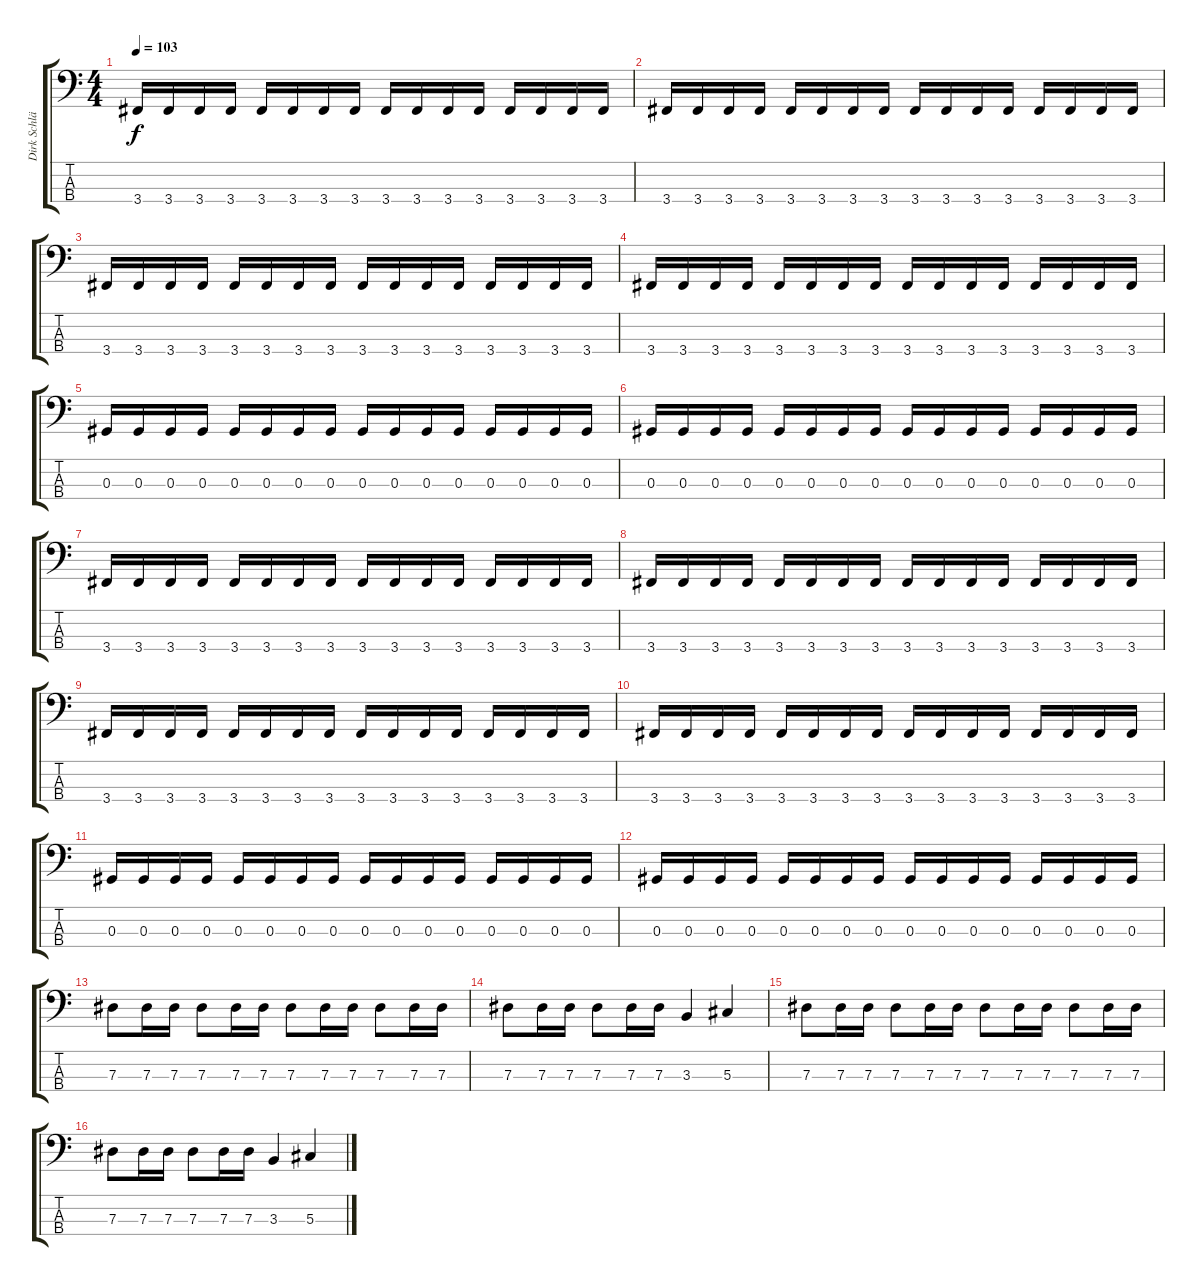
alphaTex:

\track ("Dirk Schlächter - Bass" "Dirk Schlä") {instrument acousticguitarsteel}
\staff {score tabs}
\tuning (Gb2 Db2 Ab1 Eb1) {hide}
\ts (4 4)
\tempo 103
\clef f4
\ks c
3.4.16{dy f} 3.4.16 3.4.16 3.4.16 3.4.16 3.4.16 3.4.16 3.4.16 3.4.16 3.4.16 3.4.16 3.4.16 3.4.16 3.4.16 3.4.16 3.4.16 |
3.4.16 3.4.16 3.4.16 3.4.16 3.4.16 3.4.16 3.4.16 3.4.16 3.4.16 3.4.16 3.4.16 3.4.16 3.4.16 3.4.16 3.4.16 3.4.16 |
3.4.16 3.4.16 3.4.16 3.4.16 3.4.16 3.4.16 3.4.16 3.4.16 3.4.16 3.4.16 3.4.16 3.4.16 3.4.16 3.4.16 3.4.16 3.4.16 |
3.4.16 3.4.16 3.4.16 3.4.16 3.4.16 3.4.16 3.4.16 3.4.16 3.4.16 3.4.16 3.4.16 3.4.16 3.4.16 3.4.16 3.4.16 3.4.16 |
0.3.16 0.3.16 0.3.16 0.3.16 0.3.16 0.3.16 0.3.16 0.3.16 0.3.16 0.3.16 0.3.16 0.3.16 0.3.16 0.3.16 0.3.16 0.3.16 |
0.3.16 0.3.16 0.3.16 0.3.16 0.3.16 0.3.16 0.3.16 0.3.16 0.3.16 0.3.16 0.3.16 0.3.16 0.3.16 0.3.16 0.3.16 0.3.16 |
3.4.16 3.4.16 3.4.16 3.4.16 3.4.16 3.4.16 3.4.16 3.4.16 3.4.16 3.4.16 3.4.16 3.4.16 3.4.16 3.4.16 3.4.16 3.4.16 |
3.4.16 3.4.16 3.4.16 3.4.16 3.4.16 3.4.16 3.4.16 3.4.16 3.4.16 3.4.16 3.4.16 3.4.16 3.4.16 3.4.16 3.4.16 3.4.16 |
3.4.16 3.4.16 3.4.16 3.4.16 3.4.16 3.4.16 3.4.16 3.4.16 3.4.16 3.4.16 3.4.16 3.4.16 3.4.16 3.4.16 3.4.16 3.4.16 |
3.4.16 3.4.16 3.4.16 3.4.16 3.4.16 3.4.16 3.4.16 3.4.16 3.4.16 3.4.16 3.4.16 3.4.16 3.4.16 3.4.16 3.4.16 3.4.16 |
0.3.16 0.3.16 0.3.16 0.3.16 0.3.16 0.3.16 0.3.16 0.3.16 0.3.16 0.3.16 0.3.16 0.3.16 0.3.16 0.3.16 0.3.16 0.3.16 |
0.3.16 0.3.16 0.3.16 0.3.16 0.3.16 0.3.16 0.3.16 0.3.16 0.3.16 0.3.16 0.3.16 0.3.16 0.3.16 0.3.16 0.3.16 0.3.16 |
7.3.8 7.3.16 7.3.16 7.3.8 7.3.16 7.3.16 7.3.8 7.3.16 7.3.16 7.3.8 7.3.16 7.3.16 |
7.3.8 7.3.16 7.3.16 7.3.8 7.3.16 7.3.16 3.3.4 5.3.4 |
7.3.8 7.3.16 7.3.16 7.3.8 7.3.16 7.3.16 7.3.8 7.3.16 7.3.16 7.3.8 7.3.16 7.3.16 |
7.3.8 7.3.16 7.3.16 7.3.8 7.3.16 7.3.16 3.3.4 5.3.4
